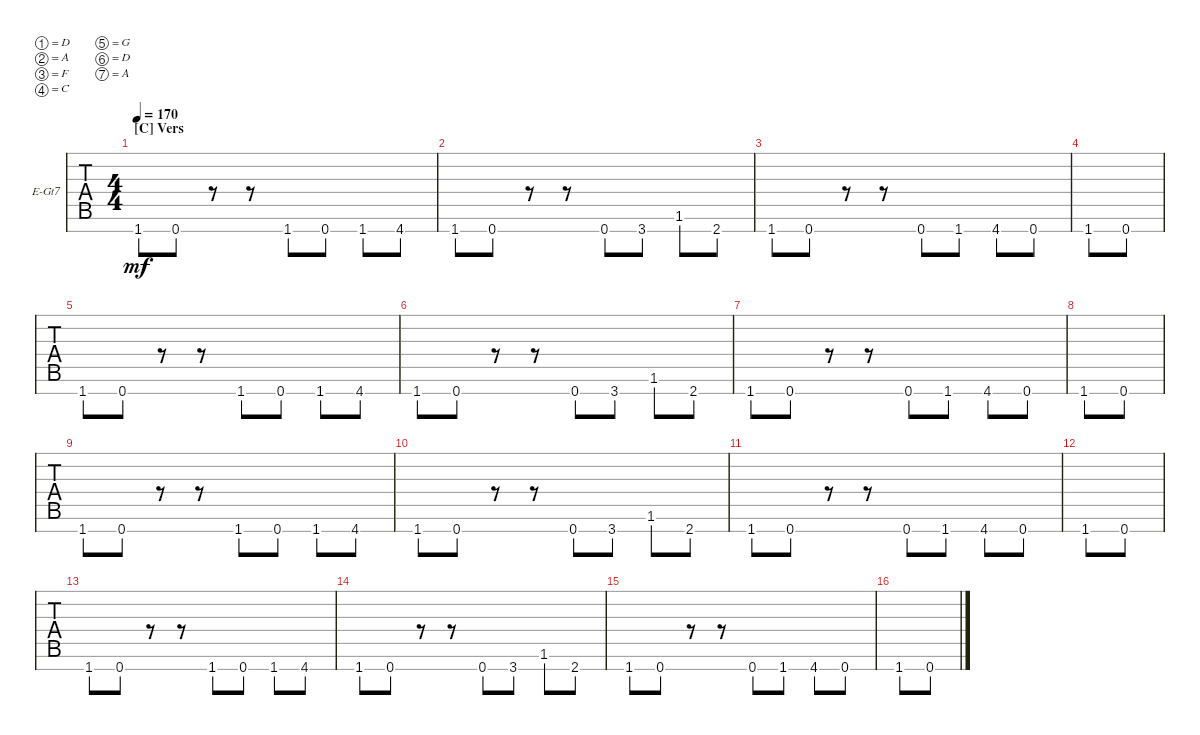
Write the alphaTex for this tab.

\defaultSystemsLayout 4
\bracketExtendMode groupsimilarinstruments
\firstSystemTrackNameOrientation horizontal
\otherSystemsTrackNameOrientation horizontal
\track ("Munky" "E-Gt7") {instrument distortionguitar}
\staff {tabs}
\tuning (D4 A3 F3 C3 G2 D2 A1)
\ts (4 4)
\section ("C" "Vers")
\tempo 170
\clef g2
\ks c
1.7.8{dy mf} 0.7.8 r.8 r.8 1.7.8 0.7.8 1.7.8 4.7.8 |
1.7.8 0.7.8 r.8 r.8 0.7.8 3.7.8 1.6.8 2.7.8 |
1.7.8 0.7.8 r.8 r.8 0.7.8 1.7.8 4.7.8 0.7.8 |
1.7.8 0.7.8 |
1.7.8 0.7.8 r.8 r.8 1.7.8 0.7.8 1.7.8 4.7.8 |
1.7.8 0.7.8 r.8 r.8 0.7.8 3.7.8 1.6.8 2.7.8 |
1.7.8 0.7.8 r.8 r.8 0.7.8 1.7.8 4.7.8 0.7.8 |
1.7.8 0.7.8 |
1.7.8 0.7.8 r.8 r.8 1.7.8 0.7.8 1.7.8 4.7.8 |
1.7.8 0.7.8 r.8 r.8 0.7.8 3.7.8 1.6.8 2.7.8 |
1.7.8 0.7.8 r.8 r.8 0.7.8 1.7.8 4.7.8 0.7.8 |
1.7.8 0.7.8 |
1.7.8 0.7.8 r.8 r.8 1.7.8 0.7.8 1.7.8 4.7.8 |
1.7.8 0.7.8 r.8 r.8 0.7.8 3.7.8 1.6.8 2.7.8 |
1.7.8 0.7.8 r.8 r.8 0.7.8 1.7.8 4.7.8 0.7.8 |
1.7.8 0.7.8
